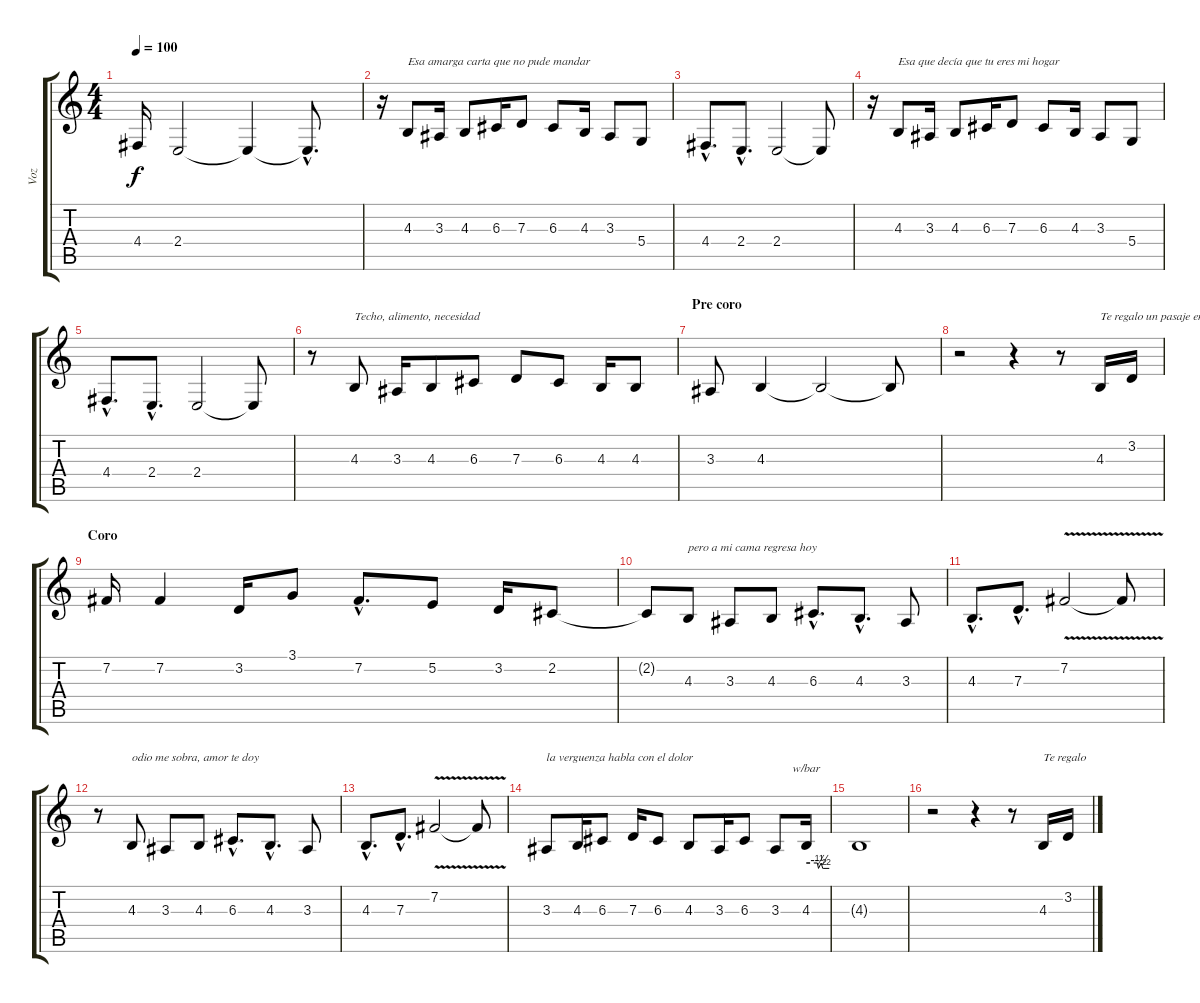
\track ("Voz" "Voz") {instrument cello}
\staff {score tabs}
\tuning (E4 B3 G3 D3 A2 E2) {hide}
\ts (4 4)
\tempo 100
\clef g2
\ks c
4.4{t}.16{dy f} 2.4.2 2.4{t}.4 2.4{hac t}.8{d} |
r.16 4.3.8{txt "Esa amarga carta que no pude mandar "} 3.3.16 4.3.8 6.3.16 7.3.8 6.3.8 4.3.16 3.3.8 5.4.8 |
4.4{hac}.8{d} 2.4{hac}.8{d} 2.4.2 2.4{t}.8 |
r.16 4.3.8{txt "Esa que decía que tu eres mi hogar"} 3.3.16 4.3.8 6.3.16 7.3.8 6.3.8 4.3.16 3.3.8 5.4.8 |
4.4{hac}.8{d} 2.4{hac}.8{d} 2.4.2 2.4{t}.8 |
r.8 4.3.8{txt "Techo, alimento, necesidad "} 3.3.16 4.3.8 6.3.8 7.3.8 6.3.8 4.3.16 4.3.8 |
\section ("" "Pre coro")
3.3.8 4.3.4 4.3{t}.2 4.3{t}.8 |
r.2 r.4 r.8 4.3.16{txt "Te regalo un pasaje en avion"} 3.2.16 |
\section ("" "Coro")
7.2.16 7.2.4 3.2.16 3.1.8 7.2{hac}.8{d} 5.2.8 3.2.16 2.2.8 |
2.2{t}.8 4.3.8{txt "pero a mi cama regresa hoy"} 3.3.8 4.3.8 6.3{hac}.8{d} 4.3{hac}.8{d} 3.3.8 |
4.3{hac}.8{d} 7.3{hac}.8{d} 7.2{v}.2 7.2{t}.8 |
r.8 4.3.8{txt "odio me sobra, amor te doy"} 3.3.8 4.3.8 6.3{hac}.8{d} 4.3{hac}.8{d} 3.3.8 |
4.3{hac}.8{d} 7.3{hac}.8{d} 7.2{v}.2 7.2{t}.8 |
3.3.8{txt "la verguenza habla con el dolor  "} 4.3.16 6.3.8 7.3.16 6.3.8 4.3.8 3.3.16 6.3.8 3.3.8 4.3.16{tbe (custom default 0 0 10 0 29 0 32 -2 39 0 43 -2 46 -2 60 -2)} |
4.3{t}.1 |
r.2 r.4 r.8 4.3.16{txt "Te regalo"} 3.2.16
